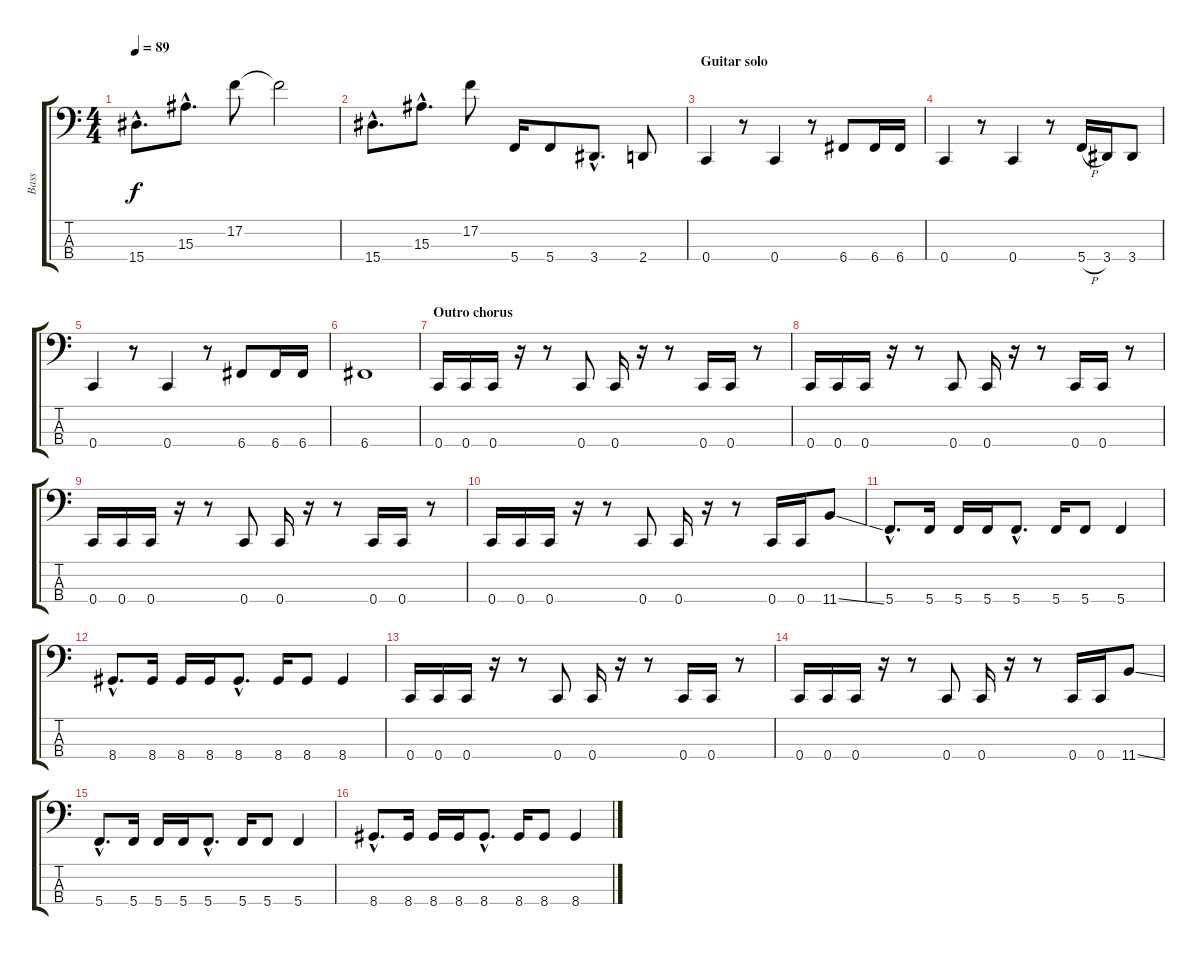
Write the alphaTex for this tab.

\track ("Bass" "Bass") {instrument electricbassfinger}
\staff {score tabs}
\tuning (F2 C2 G1 C1) {hide}
\ts (4 4)
\tempo 89
\clef f4
\ks c
15.4{hac}.8{d dy f} 15.3{hac}.8{d} 17.2.8 17.2{t}.2 |
15.4{hac}.8{d} 15.3{hac}.8{d} 17.2.8 5.4.16 5.4.8 3.4{hac}.8{d} 2.4.8 |
\section ("" "Guitar solo")
0.4.4 r.8 0.4.4 r.8 6.4.8 6.4.16 6.4.16 |
0.4.4 r.8 0.4.4 r.8 5.4{h}.16 3.4.16 3.4.8 |
0.4.4 r.8 0.4.4 r.8 6.4.8 6.4.16 6.4.16 |
6.4.1 |
\section ("" "Outro chorus")
0.4.16 0.4.16 0.4.16 r.16 r.8 0.4.8 0.4.16 r.16 r.8 0.4.16 0.4.16 r.8 |
0.4.16 0.4.16 0.4.16 r.16 r.8 0.4.8 0.4.16 r.16 r.8 0.4.16 0.4.16 r.8 |
0.4.16 0.4.16 0.4.16 r.16 r.8 0.4.8 0.4.16 r.16 r.8 0.4.16 0.4.16 r.8 |
0.4.16 0.4.16 0.4.16 r.16 r.8 0.4.8 0.4.16 r.16 r.8 0.4.16 0.4.16 11.4{ss}.8 |
5.4{hac}.8{d} 5.4.16 5.4.16 5.4.16 5.4{hac}.8{d} 5.4.16 5.4.8 5.4.4 |
8.4{hac}.8{d} 8.4.16 8.4.16 8.4.16 8.4{hac}.8{d} 8.4.16 8.4.8 8.4.4 |
0.4.16 0.4.16 0.4.16 r.16 r.8 0.4.8 0.4.16 r.16 r.8 0.4.16 0.4.16 r.8 |
0.4.16 0.4.16 0.4.16 r.16 r.8 0.4.8 0.4.16 r.16 r.8 0.4.16 0.4.16 11.4{ss}.8 |
5.4{hac}.8{d} 5.4.16 5.4.16 5.4.16 5.4{hac}.8{d} 5.4.16 5.4.8 5.4.4 |
8.4{hac}.8{d} 8.4.16 8.4.16 8.4.16 8.4{hac}.8{d} 8.4.16 8.4.8 8.4.4
